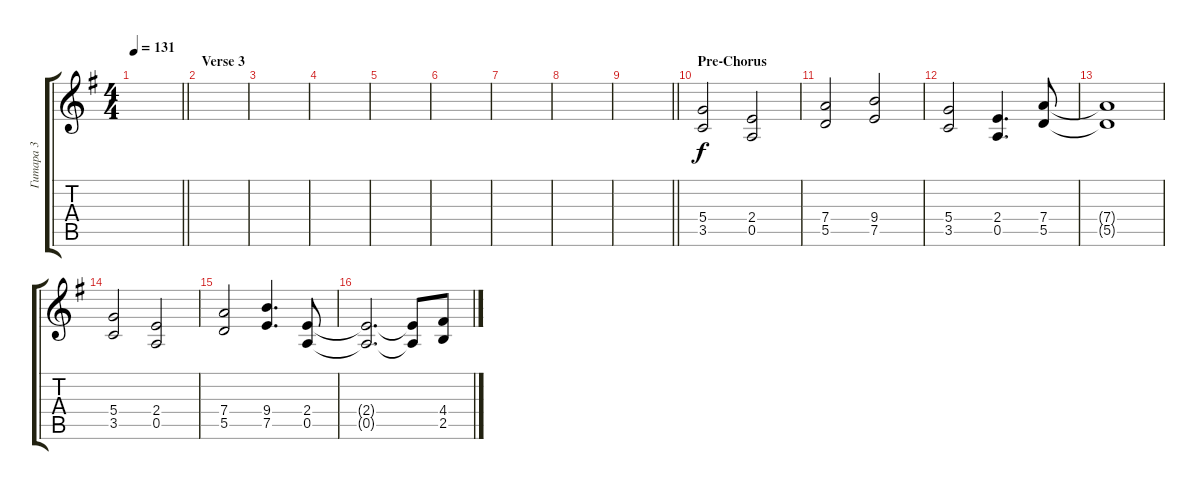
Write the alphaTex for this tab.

\track ("Гитара 3" "Гитара 3") {instrument distortionguitar}
\staff {score tabs}
\tuning (E4 B3 G3 D3 A2 E2) {hide}
\ts (4 4)
\tempo 131
\clef g2
\barLineRight lightlight
\ks eminor
|
\section ("" "Verse 3")
|
|
|
|
|
|
|
\barLineRight lightlight
|
\section ("" "Pre-Chorus")
(5.4 3.5).2 (2.4 0.5).2 |
(7.4 5.5).2 (9.4 7.5).2 |
(5.4 3.5).2 (2.4 0.5).4{d} (7.4 5.5).8 |
(7.4{t} 5.5{t}).1 |
(5.4 3.5).2 (2.4 0.5).2 |
(7.4 5.5).2 (9.4 7.5).4{d} (2.4 0.5).8 |
(2.4{t} 0.5{t}).2{d} (2.4{t} 0.5{t}).8 (4.4 2.5).8
